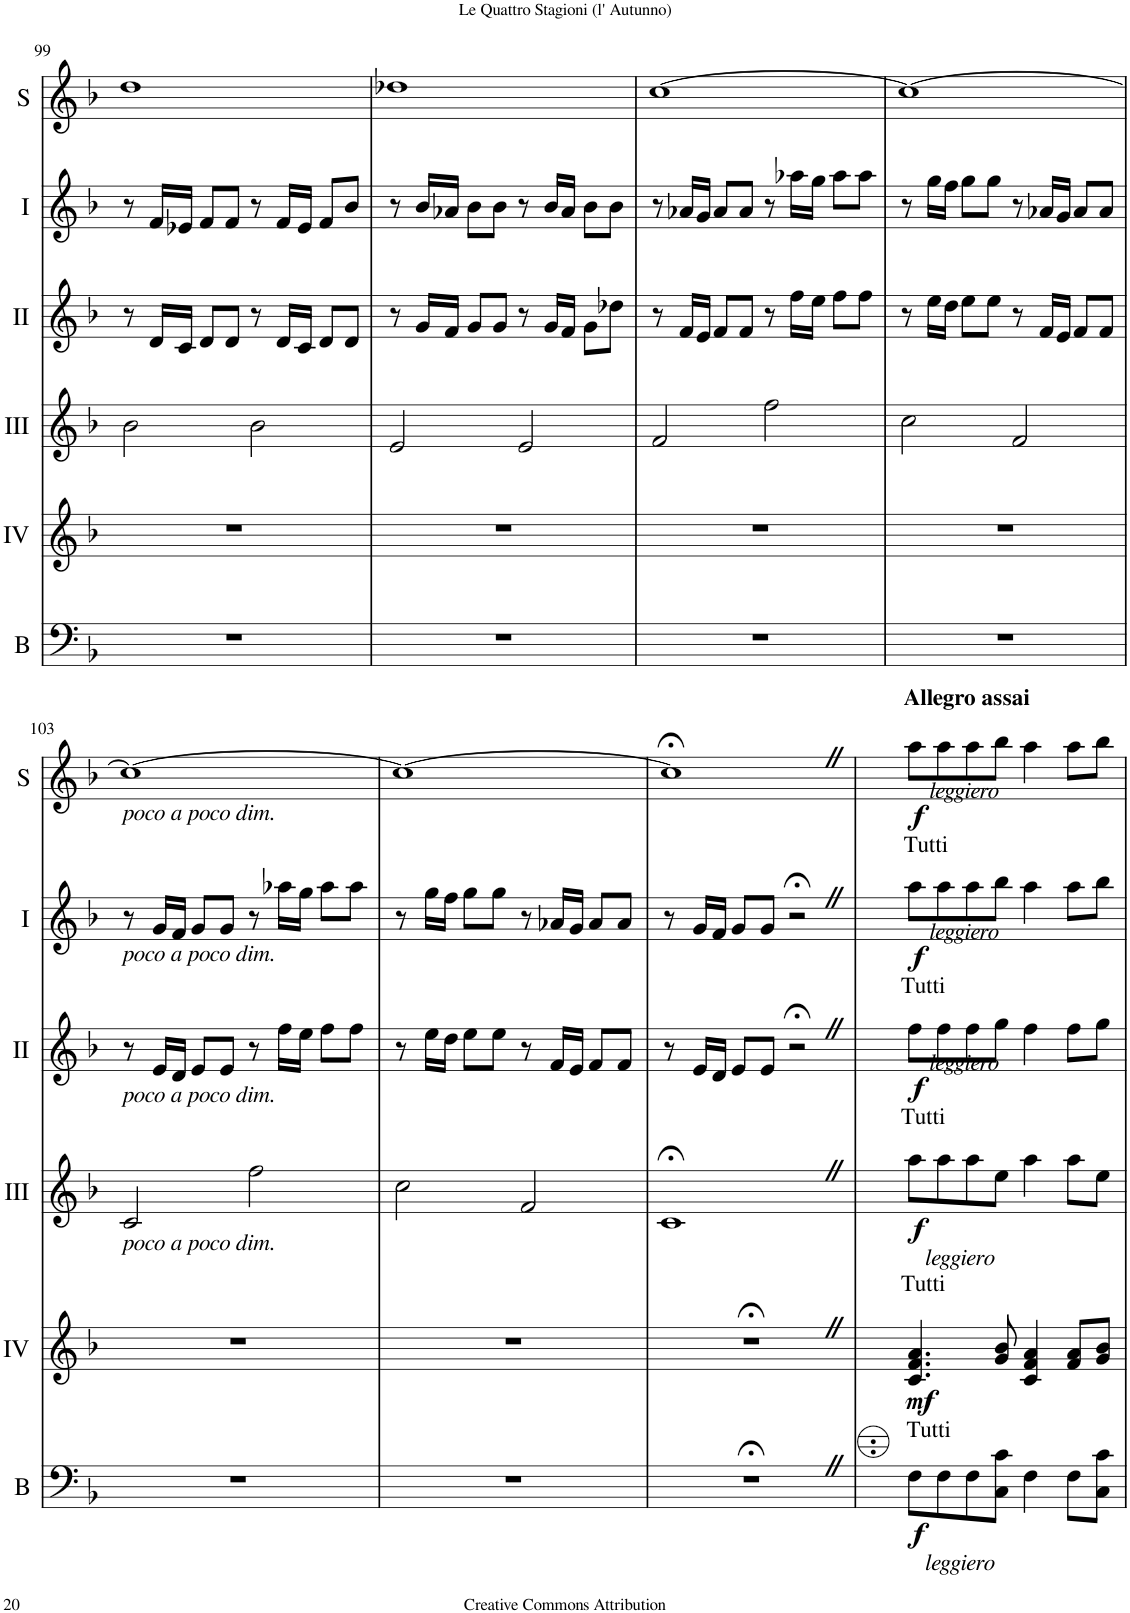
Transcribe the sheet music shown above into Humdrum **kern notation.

**kern	**dynam	**kern	**dynam	**kern	**dynam	**kern	**dynam	**kern	**dynam	**kern	**dynam
*part6	*part6	*part5	*part5	*part4	*part4	*part3	*part3	*part2	*part2	*part1	*part1
*staff6	*staff6	*staff5	*staff5	*staff4	*staff4	*staff3	*staff3	*staff2	*staff2	*staff1	*staff1
*I"Bass	*	*I"Acc. 4	*	*I"Acc. 3	*	*I"Acc. 2	*	*I"Acc. 1	*	*I"Acc. Solo	*
*I'B	*	*	*	*	*	*	*	*	*	*I'S	*
!!LO:PB:g=z
*clefF4	*	*clefG2	*	*clefG2	*	*clefG2	*	*clefG2	*	*clefG2	*
*Trd7c12	*	*	*	*Trd7c12	*	*	*	*	*	*	*
*k[b-]	*	*k[b-]	*	*k[b-]	*	*k[b-]	*	*k[b-]	*	*k[b-]	*
*M4/4	*	*M4/4	*	*M4/4	*	*M4/4	*	*M4/4	*	*M4/4	*
*met(c)	*	*met(c)	*	*met(c)	*	*met(c)	*	*met(c)	*	*met(c)	*
=99	=99	=99	=99	=99	=99	=99	=99	=99	=99	=99	=99
1r	.	1r	.	2b-\	.	8r	.	8r	.	1dd	.
.	.	.	.	.	.	16d/LL	.	16f/LL	.	.	.
.	.	.	.	.	.	16c/JJ	.	16e-X/JJ	.	.	.
.	.	.	.	.	.	8d/L	.	8f/L	.	.	.
.	.	.	.	.	.	8d/J	.	8f/J	.	.	.
.	.	.	.	2b-\	.	8r	.	8r	.	.	.
.	.	.	.	.	.	16d/LL	.	16f/LL	.	.	.
.	.	.	.	.	.	16c/JJ	.	16e-/JJ	.	.	.
.	.	.	.	.	.	8d/L	.	8f/L	.	.	.
.	.	.	.	.	.	8d/J	.	8b-/J	.	.	.
=100	=100	=100	=100	=100	=100	=100	=100	=100	=100	=100	=100
1r	.	1r	.	2e/	.	8r	.	8r	.	1dd-X	.
.	.	.	.	.	.	16g/LL	.	16b-/LL	.	.	.
.	.	.	.	.	.	16f/JJ	.	16a-X/JJ	.	.	.
.	.	.	.	.	.	8g/L	.	8b-\L	.	.	.
.	.	.	.	.	.	8g/J	.	8b-\J	.	.	.
.	.	.	.	2e/	.	8r	.	8r	.	.	.
.	.	.	.	.	.	16g/LL	.	16b-/LL	.	.	.
.	.	.	.	.	.	16f/JJ	.	16a-/JJ	.	.	.
.	.	.	.	.	.	8g\L	.	8b-\L	.	.	.
.	.	.	.	.	.	8dd-X\J	.	8b-\J	.	.	.
=101	=101	=101	=101	=101	=101	=101	=101	=101	=101	=101	=101
1r	.	1r	.	2f/	.	8r	.	8r	.	[1cc	.
.	.	.	.	.	.	16f/LL	.	16a-X/LL	.	.	.
.	.	.	.	.	.	16e/JJ	.	16g/JJ	.	.	.
.	.	.	.	.	.	8f/L	.	8a-/L	.	.	.
.	.	.	.	.	.	8f/J	.	8a-/J	.	.	.
.	.	.	.	2ff\	.	8r	.	8r	.	.	.
.	.	.	.	.	.	16ff\LL	.	16aa-X\LL	.	.	.
.	.	.	.	.	.	16ee\JJ	.	16gg\JJ	.	.	.
.	.	.	.	.	.	8ff\L	.	8aa-\L	.	.	.
.	.	.	.	.	.	8ff\J	.	8aa-\J	.	.	.
=102	=102	=102	=102	=102	=102	=102	=102	=102	=102	=102	=102
1r	.	1r	.	2cc\	.	8r	.	8r	.	1cc_	.
.	.	.	.	.	.	16ee\LL	.	16gg\LL	.	.	.
.	.	.	.	.	.	16dd\JJ	.	16ff\JJ	.	.	.
.	.	.	.	.	.	8ee\L	.	8gg\L	.	.	.
.	.	.	.	.	.	8ee\J	.	8gg\J	.	.	.
.	.	.	.	2f/	.	8r	.	8r	.	.	.
.	.	.	.	.	.	16f/LL	.	16a-X/LL	.	.	.
.	.	.	.	.	.	16e/JJ	.	16g/JJ	.	.	.
.	.	.	.	.	.	8f/L	.	8a-/L	.	.	.
.	.	.	.	.	.	8f/J	.	8a-/J	.	.	.
!!LO:LB:g=z
=103	=103	=103	=103	=103	=103	=103	=103	=103	=103	=103	=103
!	!	!	!	!	!	!	!	!	!	!LO:TX:b:i:t=poco a poco dim.	!
!	!	!	!	!	!	!	!	!LO:TX:b:i:t=poco a poco dim.	!	!	!
!	!	!	!	!	!	!LO:TX:b:i:t=poco a poco dim.	!	!	!	!	!
!	!	!	!	!LO:TX:b:i:t=poco a poco dim.	!	!	!	!	!	!	!
1r	.	1r	.	2c/	.	8r	.	8r	.	1cc_	.
.	.	.	.	.	.	16e/LL	.	16g/LL	.	.	.
.	.	.	.	.	.	16d/JJ	.	16f/JJ	.	.	.
.	.	.	.	.	.	8e/L	.	8g/L	.	.	.
.	.	.	.	.	.	8e/J	.	8g/J	.	.	.
.	.	.	.	2ff\	.	8r	.	8r	.	.	.
.	.	.	.	.	.	16ff\LL	.	16aa-X\LL	.	.	.
.	.	.	.	.	.	16ee\JJ	.	16gg\JJ	.	.	.
.	.	.	.	.	.	8ff\L	.	8aa-\L	.	.	.
.	.	.	.	.	.	8ff\J	.	8aa-\J	.	.	.
=104	=104	=104	=104	=104	=104	=104	=104	=104	=104	=104	=104
1r	.	1r	.	2cc\	.	8r	.	8r	.	1cc_	.
.	.	.	.	.	.	16ee\LL	.	16gg\LL	.	.	.
.	.	.	.	.	.	16dd\JJ	.	16ff\JJ	.	.	.
.	.	.	.	.	.	8ee\L	.	8gg\L	.	.	.
.	.	.	.	.	.	8ee\J	.	8gg\J	.	.	.
.	.	.	.	2f/	.	8r	.	8r	.	.	.
.	.	.	.	.	.	16f/LL	.	16a-X/LL	.	.	.
.	.	.	.	.	.	16e/JJ	.	16g/JJ	.	.	.
.	.	.	.	.	.	8f/L	.	8a-/L	.	.	.
.	.	.	.	.	.	8f/J	.	8a-/J	.	.	.
=105	=105	=105	=105	=105	=105	=105	=105	=105	=105	=105	=105
1r;<	.	1r;<	.	1c;<Z	.	8r	.	8r	.	1cc;<Z]	.
.	.	.	.	.	.	16e/LL	.	16g/LL	.	.	.
.	.	.	.	.	.	16d/JJ	.	16f/JJ	.	.	.
.	.	.	.	.	.	8e/L	.	8g/L	.	.	.
.	.	.	.	.	.	8e/J	.	8g/J	.	.	.
.	.	.	.	.	.	2r;<	.	2r;<	.	.	.
=106	=106	=106	=106	=106	=106	=106	=106	=106	=106	=106	=106
!	!	!	!	!	!	!	!	!	!	!LO:TX:a:B:t=Allegro assai	!
!	!	!	!	!	!	!	!	!	!	!LO:TX:a:i:t=leggiero	!
!	!	!	!	!	!	!	!	!LO:TX:a:t=Tutti	!	!	!
!	!	!	!	!	!	!	!	!LO:TX:a:i:t=leggiero	!	!	!
!	!	!	!	!	!	!LO:TX:a:t=Tutti	!	!	!	!	!
!	!	!	!	!	!	!LO:TX:a:i:t=leggiero	!	!	!	!	!
!	!	!	!	!LO:TX:a:t=Tutti	!	!	!	!	!	!	!
!	!	!	!	!LO:TX:b:i:t=leggiero	!	!	!	!	!	!	!
!	!	!LO:TX:a:t=Tutti	!	!	!	!	!	!	!	!	!
!LO:TX:a:t=Tutti	!	!	!	!	!	!	!	!	!	!	!
!LO:TX:b:i:t=leggiero	!	!	!	!	!	!	!	!	!	!	!
!	!LO:DY:b	!	!LO:DY:b	!	!LO:DY:b	!	!LO:DY:b	!	!LO:DY:b	!	!LO:DY:b
8F\L	f	4.c/ 4.f/ 4.a/	mf	8aa\L	f	8ff\L	f	8aa\L	f	8aa\L	f
8F\	.	.	.	8aa\	.	8ff\	.	8aa\	.	8aa\	.
8F\	.	.	.	8aa\	.	8ff\	.	8aa\	.	8aa\	.
8C\ 8c\J	.	8g/ 8b-/	.	8ee\J	.	8gg\J	.	8bb-\J	.	8bb-\J	.
4F\	.	4c/ 4f/ 4a/	.	4aa\	.	4ff\	.	4aa\	.	4aa\	.
8F\L	.	8f/ 8a/L	.	8aa\L	.	8ff\L	.	8aa\L	.	8aa\L	.
8C\ 8c\J	.	8g/ 8b-/J	.	8ee\J	.	8gg\J	.	8bb-\J	.	8bb-\J	.
=	=	=	=	=	=	=	=	=	=	=	=
*-	*-	*-	*-	*-	*-	*-	*-	*-	*-	*-	*-
